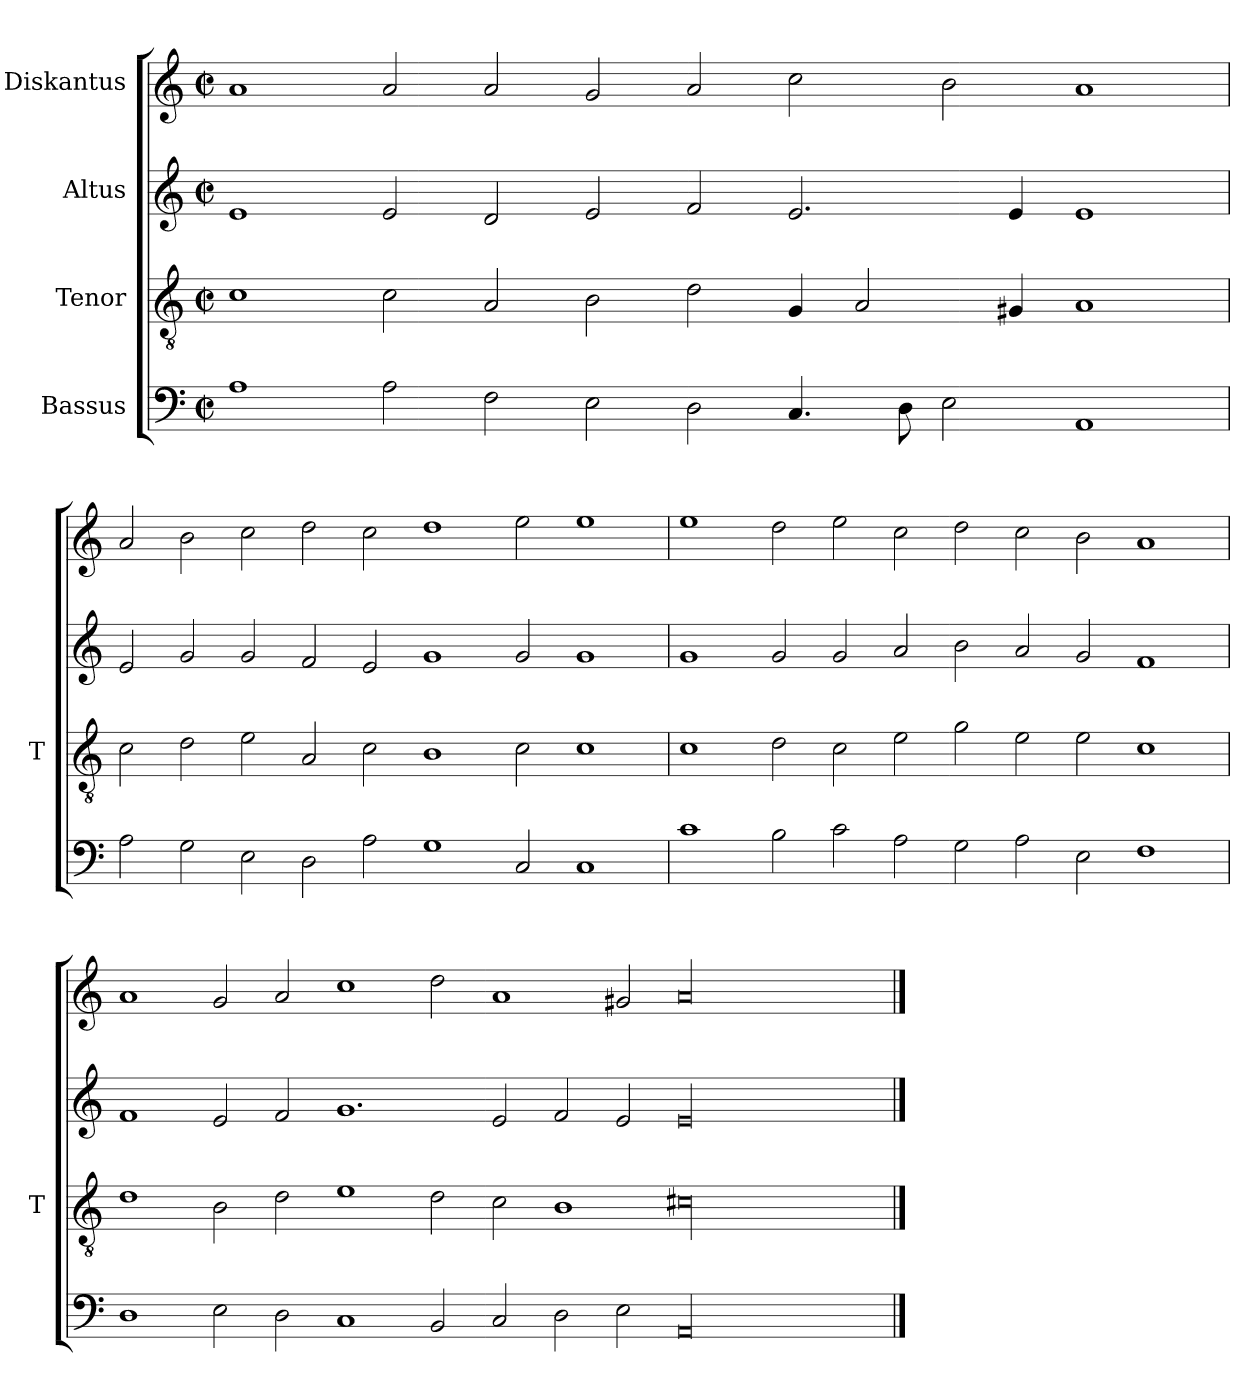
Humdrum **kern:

**kern	**kern	**kern	**kern
*part4	*part3	*part2	*part1
*staff4	*staff3	*staff2	*staff1
*I"Bassus	*I"Tenor	*I"Altus	*I"Diskantus
*	*I'T	*	*
*clefF4	*clefGv2	*clefG2	*clefG2
*k[]	*k[]	*k[]	*k[]
*M2/2	*M2/2	*M2/2	*M2/2
*met(c|)	*met(c|)	*met(c|)	*met(c|)
=	=	=	=
1A	1c	1e	1a
2A	2c	2e	2a
2F	2A	2d	2a
2E	2B	2e	2g
2D	2d	2f	2a
4.C	4G	2.e	2cc
.	2A	.	.
8D	.	.	.
2E	.	.	2b
.	4G#X	4e	.
1AA	1A	1e	1a
=	=	=	=
2A	2c	2e	2a
2G	2d	2g	2b
2E	2e	2g	2cc
2D	2A	2f	2dd
2A	2c	2e	2cc
1G	1B	1g	1dd
2C	2c	2g	2ee
1C	1c	1g	1ee
=	=	=	=
1c	1c	1g	1ee
2B	2d	2g	2dd
2c	2c	2g	2ee
2A	2e	2a	2cc
2G	2g	2b	2dd
2A	2e	2a	2cc
2E	2e	2g	2b
1F	1c	1f	1a
=	=	=	=
1D	1d	1f	1a
2E	2B	2e	2g
2D	2d	2f	2a
1C	1e	1.g	1cc
2BB	2d	.	2dd
2C	2c	2e	1a
2D	1B	2f	.
2E	.	2e	2g#X
00AA	00c#X	00e	00a
==	==	==	==
*-	*-	*-	*-
